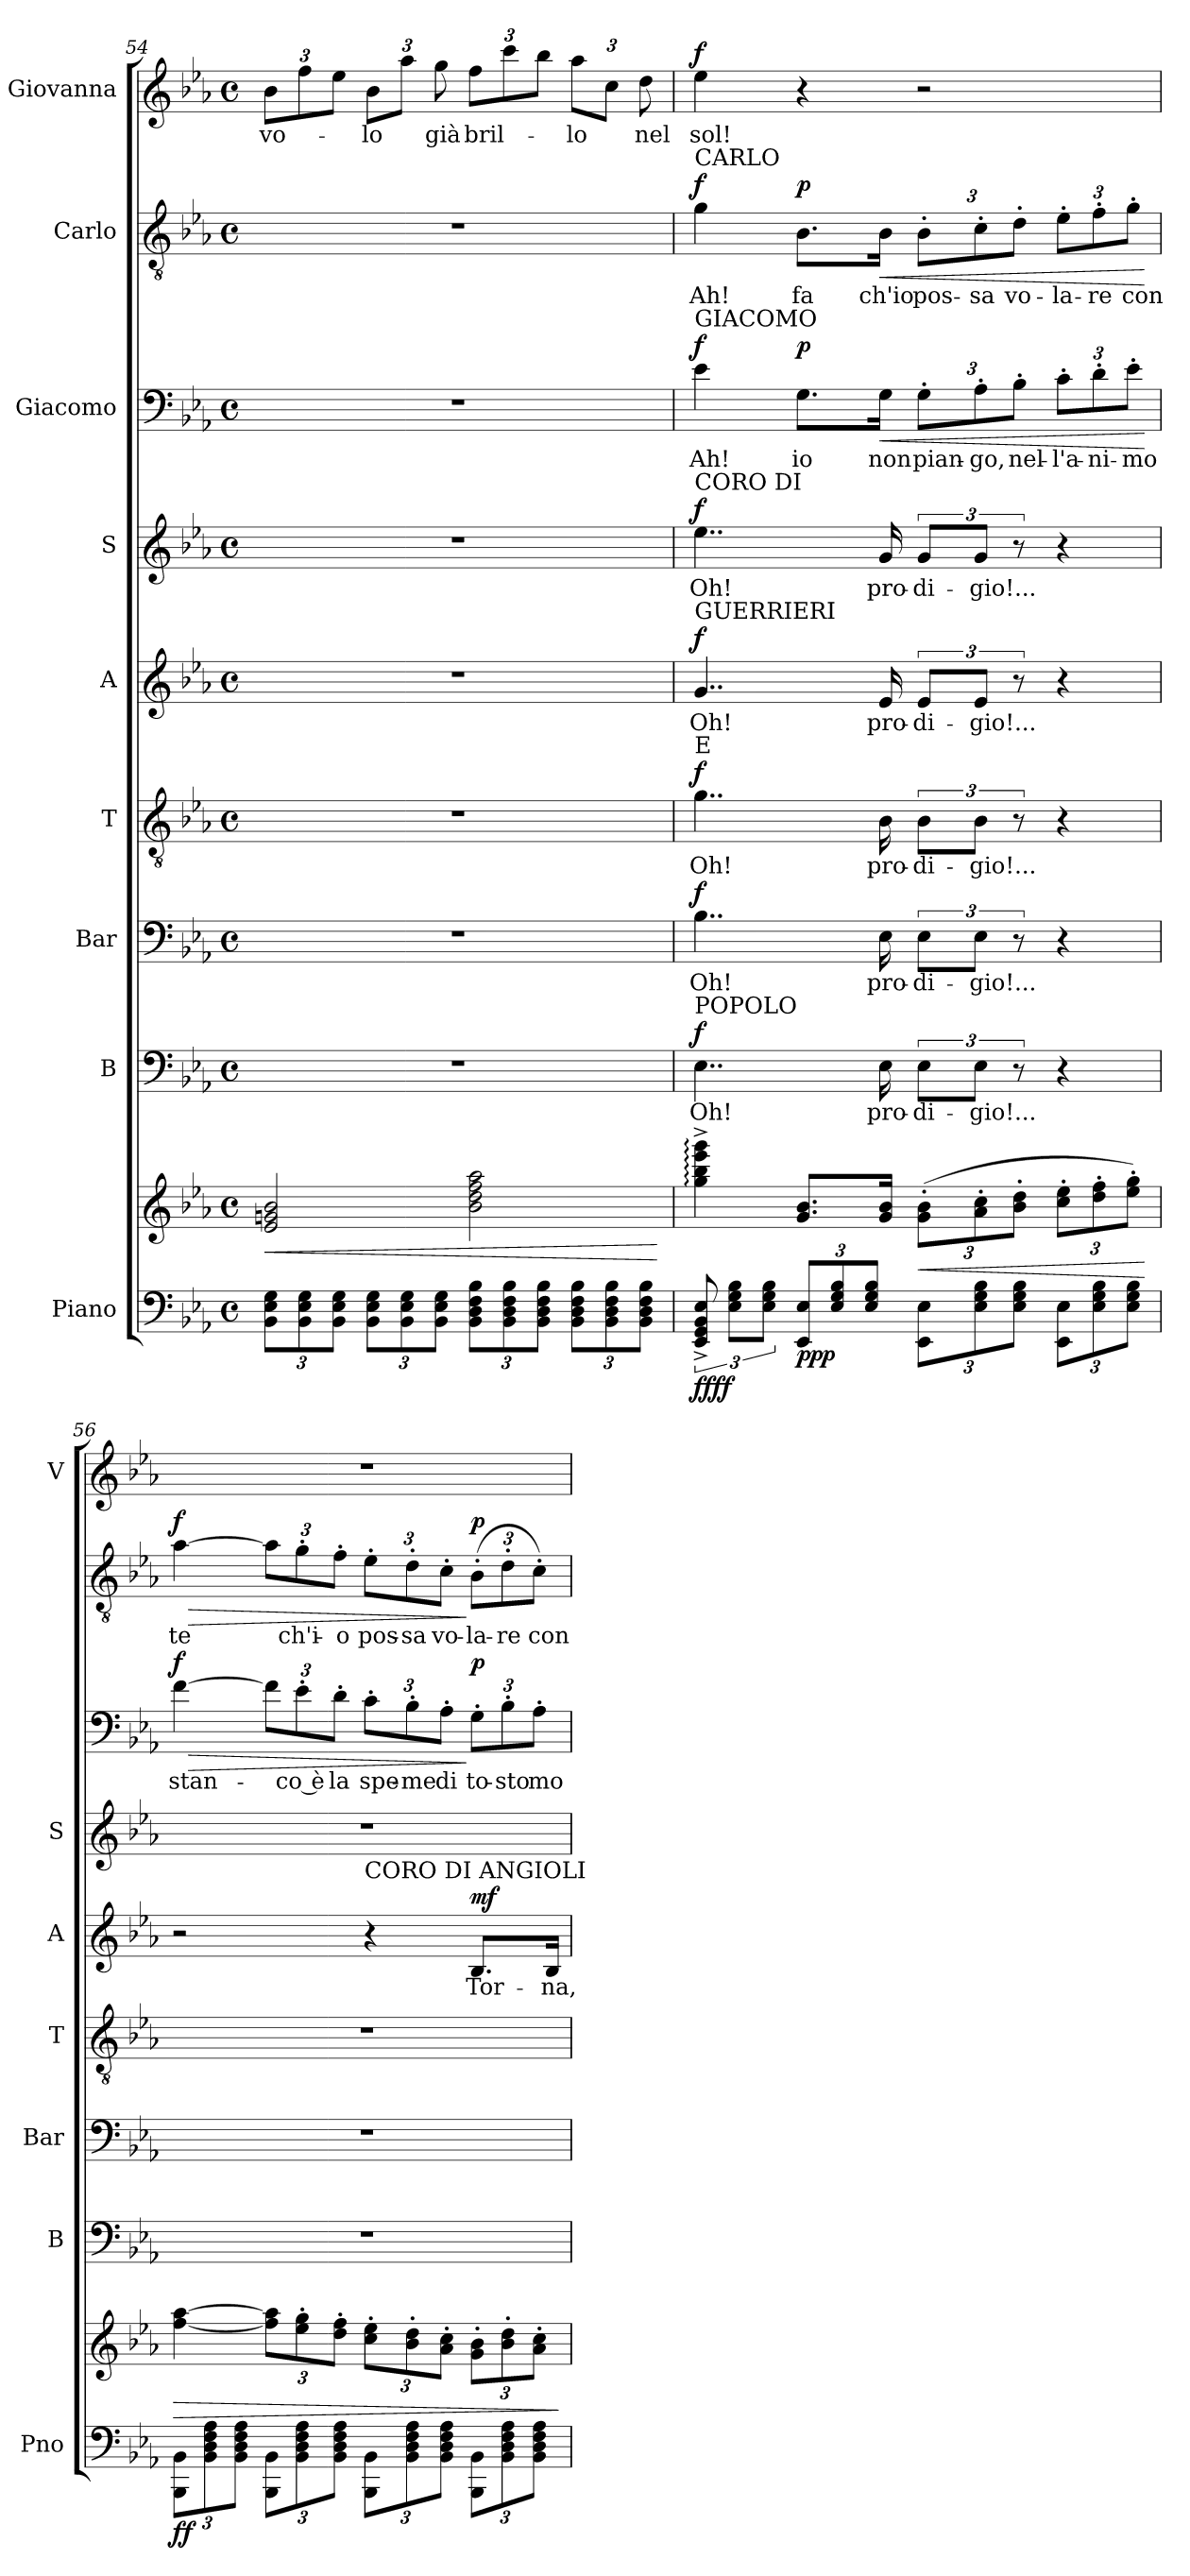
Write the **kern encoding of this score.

**kern	**kern	**dynam	**kern	**text	**dynam	**kern	**text	**dynam	**kern	**text	**dynam	**kern	**text	**dynam	**kern	**text	**dynam	**kern	**text	**dynam	**kern	**text	**dynam	**kern	**text	**dynam
*part9	*part9	*part9	*part8	*part8	*part8	*part7	*part7	*part7	*part6	*part6	*part6	*part5	*part5	*part5	*part4	*part4	*part4	*part3	*part3	*part3	*part2	*part2	*part2	*part1	*part1	*part1
*staff10	*staff9	*staff9/10	*staff8	*staff8	*staff8	*staff7	*staff7	*staff7	*staff6	*staff6	*staff6	*staff5	*staff5	*staff5	*staff4	*staff4	*staff4	*staff3	*staff3	*staff3	*staff2	*staff2	*staff2	*staff1	*staff1	*staff1
*I"Piano	*	*	*I"B	*	*	*I"Bar	*	*	*I"T	*	*	*I"A	*	*	*I"S	*	*	*I"Giacomo	*	*	*I"Carlo	*	*	*I"Giovanna	*	*
*I'Pno	*	*	*I'B	*	*	*I'Bar	*	*	*I'T	*	*	*I'A	*	*	*I'S	*	*	*	*	*	*	*	*	*I'V	*	*
*clefF4	*clefG2	*	*clefF4	*	*	*clefF4	*	*	*clefGv2	*	*	*clefG2	*	*	*clefG2	*	*	*clefF4	*	*	*clefGv2	*	*	*clefG2	*	*
*k[b-e-a-]	*k[b-e-a-]	*	*k[b-e-a-]	*	*	*k[b-e-a-]	*	*	*k[b-e-a-]	*	*	*k[b-e-a-]	*	*	*k[b-e-a-]	*	*	*k[b-e-a-]	*	*	*k[b-e-a-]	*	*	*k[b-e-a-]	*	*
*M4/4	*M4/4	*	*M4/4	*	*	*M4/4	*	*	*M4/4	*	*	*M4/4	*	*	*M4/4	*	*	*M4/4	*	*	*M4/4	*	*	*M4/4	*	*
*met(c)	*met(c)	*	*met(c)	*	*	*met(c)	*	*	*met(c)	*	*	*met(c)	*	*	*met(c)	*	*	*met(c)	*	*	*met(c)	*	*	*met(c)	*	*
*Xbrackettup	*	*	*	*	*	*	*	*	*	*	*	*	*	*	*	*	*	*	*	*	*	*	*	*	*	*
=54	=54	=54	=54	=54	=54	=54	=54	=54	=54	=54	=54	=54	=54	=54	=54	=54	=54	=54	=54	=54	=54	=54	=54	=54	=54	=54
!	!	!LO:HP:b	!	!	!	!	!	!	!	!	!	!	!	!	!	!	!	!	!	!	!	!	!	!	!	!
*	*	*	*	*	*	*	*	*	*	*	*	*	*	*	*	*	*	*	*	*	*	*	*	*Xbrackettup	*	*
12BB-\ 12E-\ 12G\L	2e-/ 2gn/ 2b-/	<	1r	.	.	1r	.	.	1r	.	.	1r	.	.	1r	.	.	1r	.	.	1r	.	.	12b-\L	vo-	.
12BB-\ 12E-\ 12G\	.	.	.	.	.	.	.	.	.	.	.	.	.	.	.	.	.	.	.	.	.	.	.	12ff\	.	.
12BB-\ 12E-\ 12G\J	.	.	.	.	.	.	.	.	.	.	.	.	.	.	.	.	.	.	.	.	.	.	.	12ee-\J	.	.
12BB-\ 12E-\ 12G\L	.	.	.	.	.	.	.	.	.	.	.	.	.	.	.	.	.	.	.	.	.	.	.	12b-\L	-lo	.
12BB-\ 12E-\ 12G\	.	.	.	.	.	.	.	.	.	.	.	.	.	.	.	.	.	.	.	.	.	.	.	12aa-\J	.	.
12BB-\ 12E-\ 12G\J	.	.	.	.	.	.	.	.	.	.	.	.	.	.	.	.	.	.	.	.	.	.	.	12gg\	già	.
12BB-\ 12D\ 12F\ 12B-\L	2b-\ 2dd\ 2ff\ 2aa-\	.	.	.	.	.	.	.	.	.	.	.	.	.	.	.	.	.	.	.	.	.	.	12ff\L	bril-	.
12BB-\ 12D\ 12F\ 12B-\	.	.	.	.	.	.	.	.	.	.	.	.	.	.	.	.	.	.	.	.	.	.	.	12ccc\	.	.
12BB-\ 12D\ 12F\ 12B-\J	.	.	.	.	.	.	.	.	.	.	.	.	.	.	.	.	.	.	.	.	.	.	.	12bb-\J	.	.
12BB-\ 12D\ 12F\ 12B-\L	.	.	.	.	.	.	.	.	.	.	.	.	.	.	.	.	.	.	.	.	.	.	.	12aa-\L	-lo	.
12BB-\ 12D\ 12F\ 12B-\	.	.	.	.	.	.	.	.	.	.	.	.	.	.	.	.	.	.	.	.	.	.	.	12cc\J	.	.
12BB-\ 12D\ 12F\ 12B-\J	.	.	.	.	.	.	.	.	.	.	.	.	.	.	.	.	.	.	.	.	.	.	.	12dd\	nel	.
.	.	[	.	.	.	.	.	.	.	.	.	.	.	.	.	.	.	.	.	.	.	.	.	.	.	.
!!LO:PB:g=z
=55	=55	=55	=55	=55	=55	=55	=55	=55	=55	=55	=55	=55	=55	=55	=55	=55	=55	=55	=55	=55	=55	=55	=55	=55	=55	=55
*brackettup	*	*	*	*	*	*	*	*	*	*	*	*	*	*	*	*	*	*	*	*	*	*	*	*	*	*
!	!	!	!	!	!	!	!	!	!	!	!	!	!	!	!	!	!	!	!	!	!LO:TX:a:t=CARLO	!	!	!	!	!
!	!	!	!	!	!	!	!	!	!	!	!	!	!	!	!	!	!	!LO:TX:a:t=GIACOMO	!	!	!	!	!	!	!	!
!	!	!	!	!	!	!	!	!	!	!	!	!	!	!	!LO:TX:a:t=CORO DI	!	!	!	!	!	!	!	!	!	!	!
!	!	!	!	!	!	!	!	!	!	!	!	!LO:TX:a:t=GUERRIERI	!	!	!	!	!	!	!	!	!	!	!	!	!	!
!	!	!	!	!	!	!	!	!	!LO:TX:a:t=E	!	!	!	!	!	!	!	!	!	!	!	!	!	!	!	!	!
!	!	!	!LO:TX:a:t=POPOLO	!	!	!	!	!	!	!	!	!	!	!	!	!	!	!	!	!	!	!	!	!	!	!
!	!	!LO:DY:b=2	!	!	!	!	!	!	!	!	!	!	!	!	!	!	!	!	!	!	!	!	!	!	!	!
!	!	!LO:DY:n=1:b	!	!	!LO:DY:a	!	!	!LO:DY:a	!	!	!LO:DY:a	!	!	!LO:DY:a	!	!	!LO:DY:a	!	!	!LO:DY:a	!	!	!LO:DY:a	!	!	!LO:DY:a
12EE-/^ 12GG/^ 12BB-/^ 12E-/^	4gg\:^ 4bb-\:^ 4eee-\:^ 4ggg\:^	ff ff	4..E-\	Oh!	f	4..B-\	Oh!	f	4..g\	Oh!	f	4..g/	Oh!	f	4..ee-\	Oh!	f	4e-\	Ah!	f	4g\	Ah!	f	4ee-\	sol!	f
12E-\ 12G\ 12B-\L	.	.	.	.	.	.	.	.	.	.	.	.	.	.	.	.	.	.	.	.	.	.	.	.	.	.
12E-\ 12G\ 12B-\J	.	.	.	.	.	.	.	.	.	.	.	.	.	.	.	.	.	.	.	.	.	.	.	.	.	.
*Xbrackettup	*	*	*	*	*	*	*	*	*	*	*	*	*	*	*	*	*	*	*	*	*	*	*	*	*	*
!	!	!LO:DY:n=2:b=2	!	!	!	!	!	!	!	!	!	!	!	!	!	!	!	!	!	!	!	!	!	!	!	!
!	!	!LO:DY:n=3:b	!	!	!	!	!	!	!	!	!	!	!	!	!	!	!	!	!	!LO:DY:a	!	!	!LO:DY:a	!	!	!
12EE-/ 12E-/L	8.g/ 8.b-/L	pp p	.	.	.	.	.	.	.	.	.	.	.	.	.	.	.	8.G\L	io	p	8.B-\L	fa	p	4r	.	.
12E-/ 12G/ 12B-/	.	.	.	.	.	.	.	.	.	.	.	.	.	.	.	.	.	.	.	.	.	.	.	.	.	.
12E-/ 12G/ 12B-/J	.	.	.	.	.	.	.	.	.	.	.	.	.	.	.	.	.	.	.	.	.	.	.	.	.	.
!	!	!	!	!	!	!	!	!	!	!	!	!	!	!	!	!	!	!	!	!LO:HP:b	!	!	!LO:HP:b	!	!	!
.	16g/ 16b-/Jk	.	16E-\	pro-	.	16E-\	pro-	.	16B-\	pro-	.	16e-/	pro-	.	16g/	pro-	.	16G\Jk	non	<	16B-\Jk	ch'io	<	.	.	.
*	*Xbrackettup	*	*	*	*	*	*	*	*	*	*	*	*	*	*	*	*	*	*	*	*	*	*	*	*	*
!	!	!LO:HP:b	!	!	!	!	!	!	!	!	!	!	!	!	!	!	!	!	!	!	!	!	!	!	!	!
12EE-\ 12E-\L	(12g\' 12b-\'L	<	12E-\L	-di-	.	12E-\L	-di-	.	12B-\L	-di-	.	12e-/L	-di-	.	12g/L	-di-	.	12G'\L	pian-	.	12B-'\L	pos-	.	2r	.	.
12E-\ 12G\ 12B-\	12a-\' 12cc\'	.	12E-\J	-gio!...	.	12E-\J	-gio!...	.	12B-\J	-gio!...	.	12e-/J	-gio!...	.	12g/J	-gio!...	.	12A-'\	-go,	.	12c'\	-sa	.	.	.	.
12E-\ 12G\ 12B-\J	12b-\' 12dd\'J	.	12r	.	.	12r	.	.	12r	.	.	12r	.	.	12r	.	.	12B-'\J	nel-	.	12d'\J	vo-	.	.	.	.
12EE-\ 12E-\L	12cc\' 12ee-\'L	.	4r	.	.	4r	.	.	4r	.	.	4r	.	.	4r	.	.	12c'\L	-l'a-	.	12e-'\L	-la-	.	.	.	.
12E-\ 12G\ 12B-\	12dd\' 12ff\'	.	.	.	.	.	.	.	.	.	.	.	.	.	.	.	.	12d'\	-ni-	.	12f'\	-re	.	.	.	.
12E-\ 12G\ 12B-\J	12ee-\' 12gg\'J)	.	.	.	.	.	.	.	.	.	.	.	.	.	.	.	.	12e-'\J	-mo	.	12g'\J	con	.	.	.	.
.	.	[	.	.	.	.	.	.	.	.	.	.	.	.	.	.	.	.	.	[	.	.	[	.	.	.
=56	=56	=56	=56	=56	=56	=56	=56	=56	=56	=56	=56	=56	=56	=56	=56	=56	=56	=56	=56	=56	=56	=56	=56	=56	=56	=56
!	!	!LO:HP:b	!	!	!	!	!	!	!	!	!	!	!	!	!	!	!	!	!	!LO:HP:b	!	!	!LO:HP:b	!	!	!
!	!	!LO:DY:n=1:b=2	!	!	!	!	!	!	!	!	!	!	!	!	!	!	!	!	!	!	!	!	!	!	!	!
!	!	!LO:DY:n=2:b	!	!	!	!	!	!	!	!	!	!	!	!	!	!	!	!	!	!LO:DY:n=1:a	!	!	!LO:DY:n=1:a	!	!	!
12BBB-\ 12BB-\L	[4ff\ [4aa-\	> f f	1r	.	.	1r	.	.	1r	.	.	2r	.	.	1r	.	.	[4f\	stan-	> f	[4a-\	te	> f	1r	.	.
12BB-\ 12D\ 12F\ 12A-\	.	.	.	.	.	.	.	.	.	.	.	.	.	.	.	.	.	.	.	.	.	.	.	.	.	.
12BB-\ 12D\ 12F\ 12A-\J	.	.	.	.	.	.	.	.	.	.	.	.	.	.	.	.	.	.	.	.	.	.	.	.	.	.
*	*	*	*	*	*	*	*	*	*	*	*	*	*	*	*	*	*	*Xbrackettup	*	*	*Xbrackettup	*	*	*	*	*
12BBB-\ 12BB-\L	12ff\] 12aa-\]L	.	.	.	.	.	.	.	.	.	.	.	.	.	.	.	.	12f\L]	.	.	12a-\L]	.	.	.	.	.
12BB-\ 12D\ 12F\ 12A-\	12ee-\' 12gg\'	.	.	.	.	.	.	.	.	.	.	.	.	.	.	.	.	12e-'\	-co è	.	12g'\	ch'i-	.	.	.	.
12BB-\ 12D\ 12F\ 12A-\J	12dd\' 12ff\'J	.	.	.	.	.	.	.	.	.	.	.	.	.	.	.	.	12d'\J	la	.	12f'\J	-o	.	.	.	.
!	!	!	!	!	!	!	!	!	!	!	!	!LO:TX:a:t=CORO DI ANGIOLI	!	!	!	!	!	!	!	!	!	!	!	!	!	!
12BBB-\ 12BB-\L	12cc\' 12ee-\'L	.	.	.	.	.	.	.	.	.	.	4r	.	.	.	.	.	12c'\L	spe-	.	12e-'\L	pos-	.	.	.	.
12BB-\ 12D\ 12F\ 12A-\	12b-\' 12dd\'	.	.	.	.	.	.	.	.	.	.	.	.	.	.	.	.	12B-'\	-me	.	12d'\	-sa	.	.	.	.
12BB-\ 12D\ 12F\ 12A-\J	12a-\' 12cc\'J	.	.	.	.	.	.	.	.	.	.	.	.	.	.	.	.	12A-'\J	di	.	12c'\J	vo-	.	.	.	.
!	!	!	!	!	!	!	!	!	!	!	!	!	!	!LO:DY:a	!	!	!	!	!	!LO:DY:n=2:a	!	!	!LO:DY:n=2:a	!	!	!
12BBB-\ 12BB-\L	12g\' 12b-\'L	.	.	.	.	.	.	.	.	.	.	8.B-/L	Tor-	mf	.	.	.	12G'\L	to-	] p	(12B-'\L	-la-	] p	.	.	.
12BB-\ 12D\ 12F\ 12A-\	12b-\' 12dd\'	.	.	.	.	.	.	.	.	.	.	.	.	.	.	.	.	12B-'\	-sto	.	12d'\	-re	.	.	.	.
12BB-\ 12D\ 12F\ 12A-\J	12a-\' 12cc\'J	.	.	.	.	.	.	.	.	.	.	.	.	.	.	.	.	12A-'\J	mo-	.	12c'\J)	con	.	.	.	.
.	.	.	.	.	.	.	.	.	.	.	.	16B-/Jk	-na,	.	.	.	.	.	.	.	.	.	.	.	.	.
.	.	]	.	.	.	.	.	.	.	.	.	.	.	.	.	.	.	.	.	.	.	.	.	.	.	.
=	=	=	=	=	=	=	=	=	=	=	=	=	=	=	=	=	=	=	=	=	=	=	=	=	=	=
*-	*-	*-	*-	*-	*-	*-	*-	*-	*-	*-	*-	*-	*-	*-	*-	*-	*-	*-	*-	*-	*-	*-	*-	*-	*-	*-
